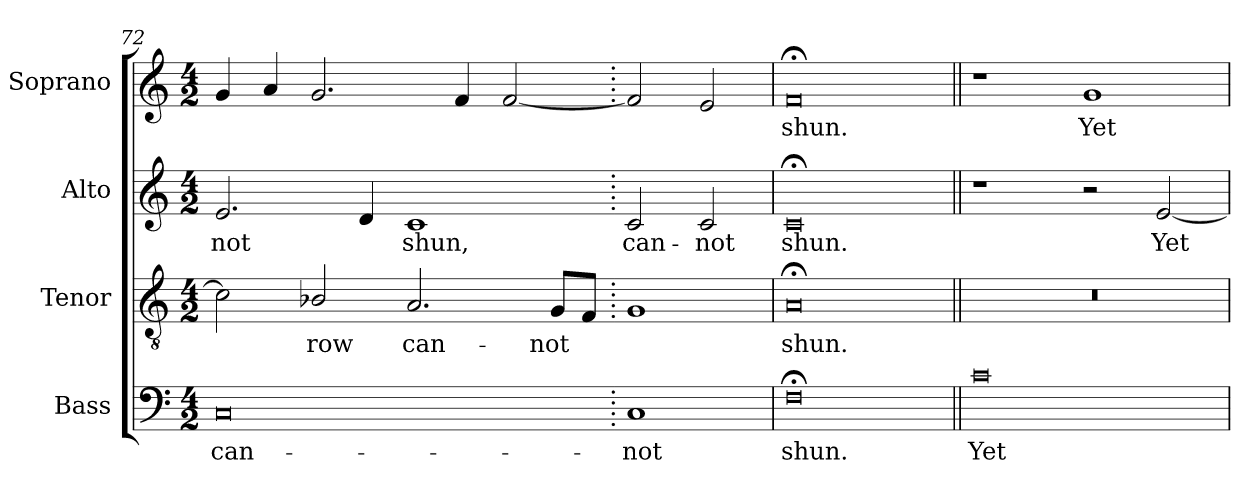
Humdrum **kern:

**kern	**text	**kern	**text	**kern	**text	**kern	**text
*part4	*part4	*part3	*part3	*part2	*part2	*part1	*part1
*staff4	*staff4	*staff3	*staff3	*staff2	*staff2	*staff1	*staff1
*I"Bass	*	*I"Tenor	*	*I"Alto	*	*I"Soprano	*
*I'B.	*	*I'T.	*	*I'A.	*	*I'S.	*
*clefF4	*	*clefGv2	*	*clefG2	*	*clefG2	*
*	*	*ITrd7c12	*	*	*	*	*
*k[]	*	*k[]	*	*k[]	*	*k[]	*
*C:	*	*C:	*	*C:	*	*C:	*
*M4/2	*	*M4/2	*	*M4/2	*	*M4/2	*
=72	=72	=72	=72	=72	=72	=72	=72
!	!LO:LY:b:color=#000000	!	!	!	!	!	!
!	!	!	!	!	!LO:LY:b:color=#000000	!	!
0Ci	can-	2Ci\]	.	2.ei/	-not	4gi/	.
.	.	.	.	.	.	4ai/	.
!	!	!	!LO:LY:b:color=#000000	!	!	!	!
.	.	2BB-Xi/	-row	.	.	2.gi/	.
.	.	.	.	4di/	.	.	.
!	!	!	!LO:LY:b:color=#000000	!	!	!	!
!	!	!	!	!	!LO:LY:b:color=#000000	!	!
.	.	2.AAi/	can-	1ci	shun,	.	.
.	.	.	.	.	.	4fi/	.
.	.	.	.	.	.	[2fi/	.
!	!	!	!LO:LY:b:color=#000000	!	!	!	!
.	.	8GGi/L	-not	.	.	.	.
.	.	8FFi/J	.	.	.	.	.
=73.	=73.	=73.	=73.	=73.	=73.	=73.	=73.
!	!LO:LY:b:color=#000000	!	!	!	!	!	!
!	!	!	!	!	!LO:LY:b:color=#000000	!	!
1Ci	-not	1GGi	.	2ci/	can-	2fi/]	.
!	!	!	!	!	!LO:LY:b:color=#000000	!	!
.	.	.	.	2ci/	-not	2ei/	.
=74	=74	=74	=74	=74	=74	=74	=74
!	!LO:LY:b:color=#000000	!	!	!	!	!	!
!	!	!	!LO:LY:b:color=#000000	!	!	!	!
!	!	!	!	!	!LO:LY:b:color=#000000	!	!
!	!	!	!	!	!	!	!LO:LY:b:color=#000000
0F;i	shun.	0AA;i	shun.	0c;i	shun.	0f;i	shun.
!!LO:LB:g=z
=75||	=75||	=75||	=75||	=75||	=75||	=75||	=75||
!	!LO:LY:b:color=#000000	!LO:N:vis=1	!	!	!	!	!
0ci	Yet	0r	.	1r	.	1r	.
!	!	!	!	!	!	!	!LO:LY:b:color=#000000
.	.	.	.	2r	.	1gi	Yet
!	!	!	!	!	!LO:LY:b:color=#000000	!	!
.	.	.	.	[2ei/	Yet	.	.
=	=	=	=	=	=	=	=
*-	*-	*-	*-	*-	*-	*-	*-
